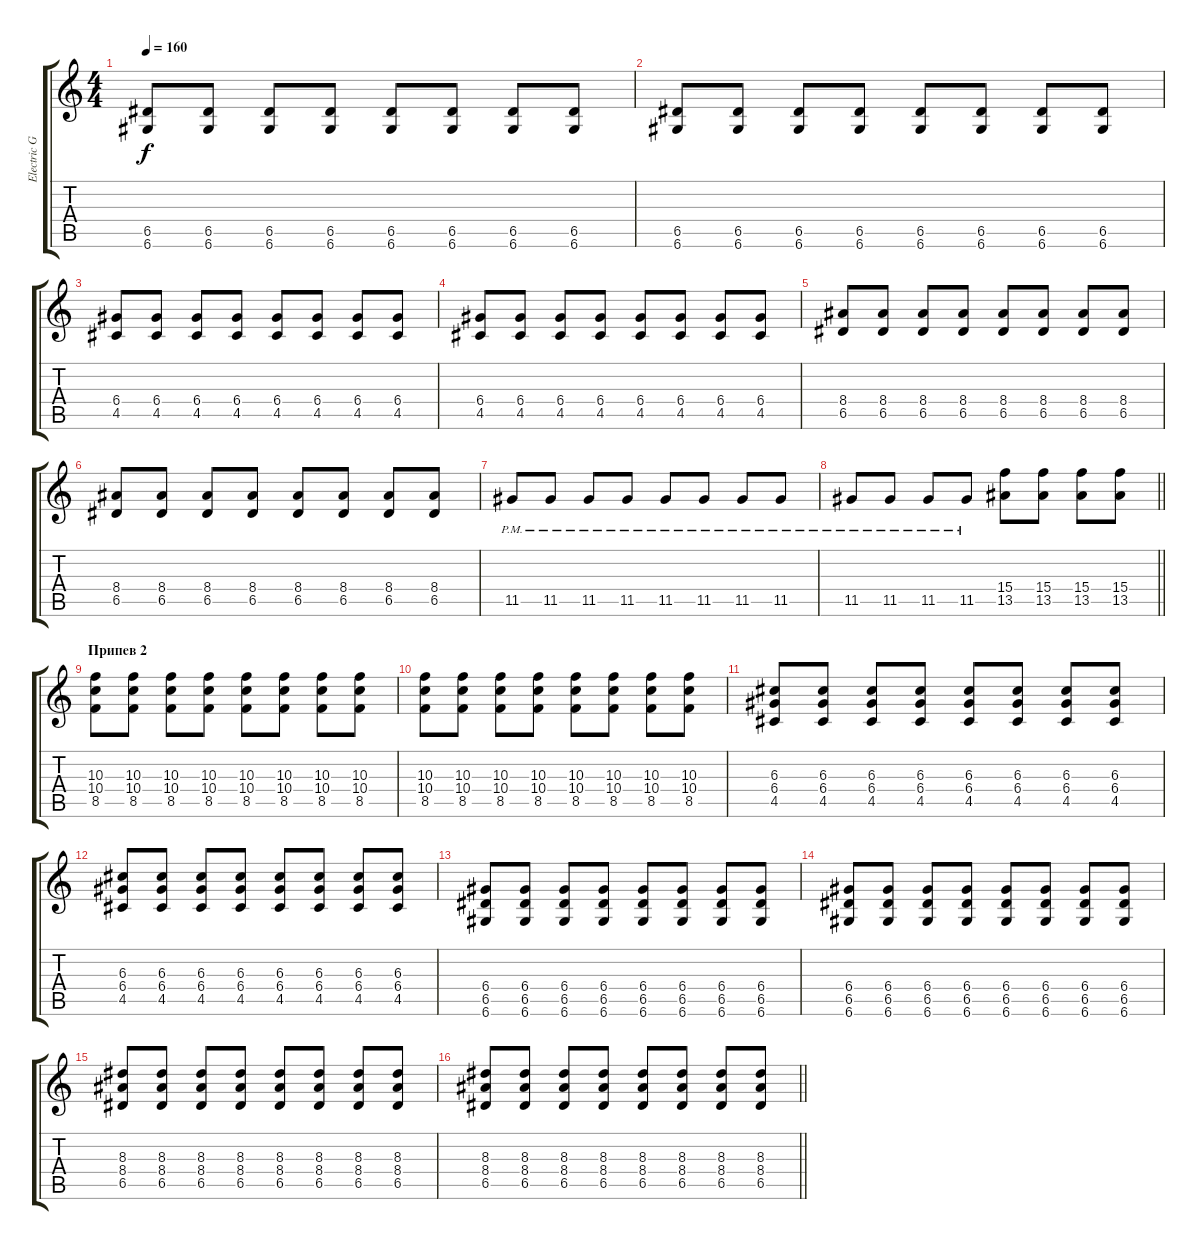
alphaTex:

\track ("Electric Guitar 2" "Electric G") {instrument overdrivenguitar}
\staff {score tabs}
\tuning (E4 B3 G3 D3 A2 D2) {hide}
\ts (4 4)
\tempo 160
\clef g2
\ks c
(6.5 6.6).8{dy f} (6.5 6.6).8 (6.5 6.6).8 (6.5 6.6).8 (6.5 6.6).8 (6.5 6.6).8 (6.5 6.6).8 (6.5 6.6).8 |
(6.5 6.6).8 (6.5 6.6).8 (6.5 6.6).8 (6.5 6.6).8 (6.5 6.6).8 (6.5 6.6).8 (6.5 6.6).8 (6.5 6.6).8 |
(6.4 4.5).8 (6.4 4.5).8 (6.4 4.5).8 (6.4 4.5).8 (6.4 4.5).8 (6.4 4.5).8 (6.4 4.5).8 (6.4 4.5).8 |
(6.4 4.5).8 (6.4 4.5).8 (6.4 4.5).8 (6.4 4.5).8 (6.4 4.5).8 (6.4 4.5).8 (6.4 4.5).8 (6.4 4.5).8 |
(8.4 6.5).8 (8.4 6.5).8 (8.4 6.5).8 (8.4 6.5).8 (8.4 6.5).8 (8.4 6.5).8 (8.4 6.5).8 (8.4 6.5).8 |
(8.4 6.5).8 (8.4 6.5).8 (8.4 6.5).8 (8.4 6.5).8 (8.4 6.5).8 (8.4 6.5).8 (8.4 6.5).8 (8.4 6.5).8 |
11.5{pm}.8 11.5{pm}.8 11.5{pm}.8 11.5{pm}.8 11.5{pm}.8 11.5{pm}.8 11.5{pm}.8 11.5{pm}.8 |
\barLineRight lightlight
11.5{pm}.8 11.5{pm}.8 11.5{pm}.8 11.5{pm}.8 (15.4 13.5).8 (15.4 13.5).8 (15.4 13.5).8 (15.4 13.5).8 |
\section ("" "Припев 2")
(10.3 10.4 8.5).8 (10.3 10.4 8.5).8 (10.3 10.4 8.5).8 (10.3 10.4 8.5).8 (10.3 10.4 8.5).8 (10.3 10.4 8.5).8 (10.3 10.4 8.5).8 (10.3 10.4 8.5).8 |
(10.3 10.4 8.5).8 (10.3 10.4 8.5).8 (10.3 10.4 8.5).8 (10.3 10.4 8.5).8 (10.3 10.4 8.5).8 (10.3 10.4 8.5).8 (10.3 10.4 8.5).8 (10.3 10.4 8.5).8 |
(6.3 6.4 4.5).8 (6.3 6.4 4.5).8 (6.3 6.4 4.5).8 (6.3 6.4 4.5).8 (6.3 6.4 4.5).8 (6.3 6.4 4.5).8 (6.3 6.4 4.5).8 (6.3 6.4 4.5).8 |
(6.3 6.4 4.5).8 (6.3 6.4 4.5).8 (6.3 6.4 4.5).8 (6.3 6.4 4.5).8 (6.3 6.4 4.5).8 (6.3 6.4 4.5).8 (6.3 6.4 4.5).8 (6.3 6.4 4.5).8 |
(6.4 6.5 6.6).8 (6.4 6.5 6.6).8 (6.4 6.5 6.6).8 (6.4 6.5 6.6).8 (6.4 6.5 6.6).8 (6.4 6.5 6.6).8 (6.4 6.5 6.6).8 (6.4 6.5 6.6).8 |
(6.4 6.5 6.6).8 (6.4 6.5 6.6).8 (6.4 6.5 6.6).8 (6.4 6.5 6.6).8 (6.4 6.5 6.6).8 (6.4 6.5 6.6).8 (6.4 6.5 6.6).8 (6.4 6.5 6.6).8 |
(8.3 8.4 6.5).8 (8.3 8.4 6.5).8 (8.3 8.4 6.5).8 (8.3 8.4 6.5).8 (8.3 8.4 6.5).8 (8.3 8.4 6.5).8 (8.3 8.4 6.5).8 (8.3 8.4 6.5).8 |
\barLineRight lightlight
(8.3 8.4 6.5).8 (8.3 8.4 6.5).8 (8.3 8.4 6.5).8 (8.3 8.4 6.5).8 (8.3 8.4 6.5).8 (8.3 8.4 6.5).8 (8.3 8.4 6.5).8 (8.3 8.4 6.5).8
